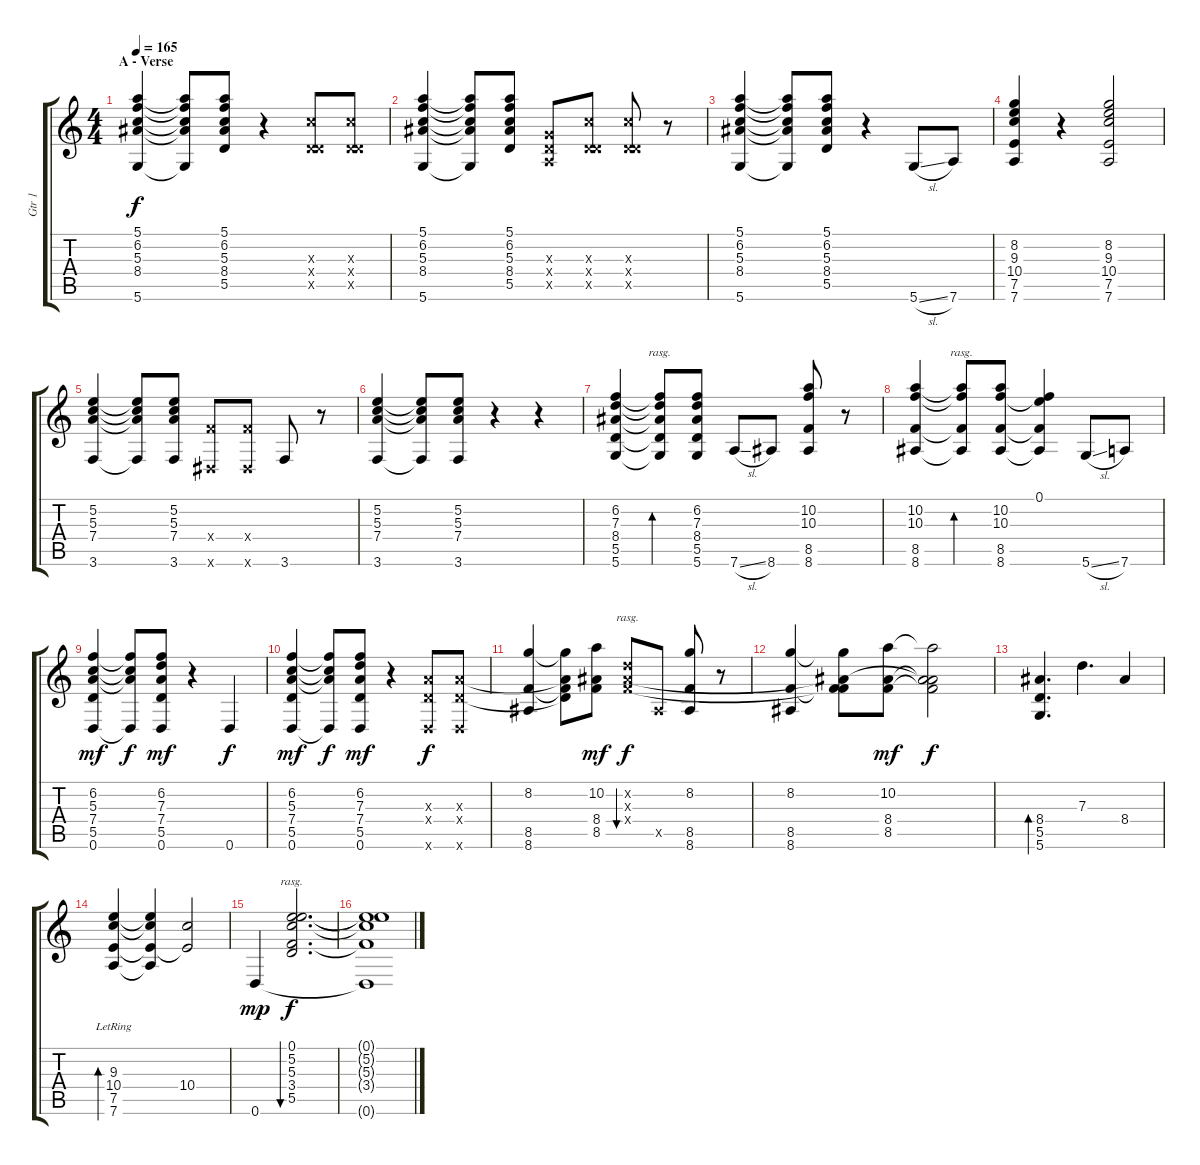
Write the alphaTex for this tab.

\track ("Gtr 1" "Gtr 1") {instrument overdrivenguitar}
\staff {score tabs}
\tuning (E4 B3 G3 D3 A2 D2) {hide}
\ts (4 4)
\section ("" "A - Verse")
\tempo 165
\clef g2
\ks c
(5.1 6.2 5.3 8.4 5.6).4{dy f} (5.1{t} 6.2{t} 5.3{t} 8.4{t} 5.6{t}).8 (5.1 6.2 5.3 8.4 5.5).8 r.4 (5.3{x} 0.4{x} 5.5{x}).8 (5.3{x} 0.4{x} 5.5{x}).8 |
(5.1 6.2 5.3 8.4 5.6).4 (5.1{t} 6.2{t} 5.3{t} 8.4{t} 5.6{t}).8 (5.1 6.2 5.3 8.4 5.5).8 (0.3{x} 0.4{x} 0.5{x}).8 (5.3{x} 0.4{x} 5.5{x}).8 (5.3{x} 0.4{x} 5.5{x}).8 r.8 |
(5.1 6.2 5.3 8.4 5.6).4 (5.1{t} 6.2{t} 5.3{t} 8.4{t} 5.6{t}).8 (5.1 6.2 5.3 8.4 5.5).8 r.4 5.6{sl}.8 7.6.8 |
(8.2 9.3 10.4 7.5 7.6).4 r.4 (8.2 9.3 10.4 7.5 7.6).2 |
(5.2 5.3 7.4 3.6).4 (5.2{t} 5.3{t} 7.4{t} 3.6{t}).8 (5.2 5.3 7.4 3.6).8 (3.4{x} 1.6{x}).8 (3.4{x} 1.6{x}).8 3.6.8 r.8 |
(5.2 5.3 7.4 3.6).4 (5.2{t} 5.3{t} 7.4{t} 3.6{t}).8 (5.2 5.3 7.4 3.6).8 r.4 r.4 |
(6.2 7.3 8.4 5.5 5.6).4 (6.2{t} 7.3{t} 8.4{t} 5.5{t} 5.6{t}).8{bd 480 rasg ii} (6.2 7.3 8.4 5.5 5.6).8 7.6{sl}.8 8.6.8 (10.2 10.3 8.5 8.6).8 r.8 |
(10.2 10.3 8.5 8.6).4 (10.2{t} 10.3{t} 8.5{t} 8.6{t}).8{bd 480 rasg ii} (10.2 10.3 8.5 8.6).8 (0.1 10.3{t} 8.5{t} 8.6{t}).4 5.6{sl}.8 7.6.8 |
(6.2 5.3 7.4 5.5 0.6).4{dy mf} (6.2{t} 5.3{t} 7.4{t} 0.6{t}).8{dy f} (6.2 7.3 7.4 5.5 0.6).8{dy mf} r.4 0.6.4{dy f} |
(6.2 5.3 7.4 5.5 0.6).4{dy mf} (6.2{t} 5.3{t} 7.4{t} 0.6{t}).8{dy f} (6.2 7.3 7.4 5.5 0.6).8{dy mf} r.4 (2.3{x} 0.4{x} 0.6{x}).8{dy f} (2.3{x} 0.4{x} 0.6{x}).8 |
(8.2 8.5 8.6).4 (8.2{t} 2.3{t} 0.4{t} 8.5{t}).8 (10.2 8.4 8.5).8{dy mf} (3.2{x} 3.3{x} 3.4{x}).8{bu 240 rasg ii dy f} 1.5{x}.8 (8.2 8.5 8.6).8 r.8 |
(8.2 8.5 8.6).4 (8.2{t} 3.3{t} 3.4{t} 8.5{t}).8 (10.2 8.4 8.5).8{dy mf} (10.2{t} 3.3{t} 8.4{t} 8.5{t}).2{dy f} |
(8.4 5.5 5.6).4{d bd 240} 7.3.4{d} 8.4.4 |
(9.3{lr} 10.4 7.5{lr} 7.6).4{bd 240} (9.3{t} 10.4{t} 7.5{t} 7.6{t}).4 (10.4 7.5{t}).2 |
0.6.4{dy mp} (0.1 5.2 5.3 3.4 5.5).2{d bu 60 rasg ii dy f} |
(0.1{t} 5.2{t} 5.3{t} 3.4{t} 0.6{t}).1
